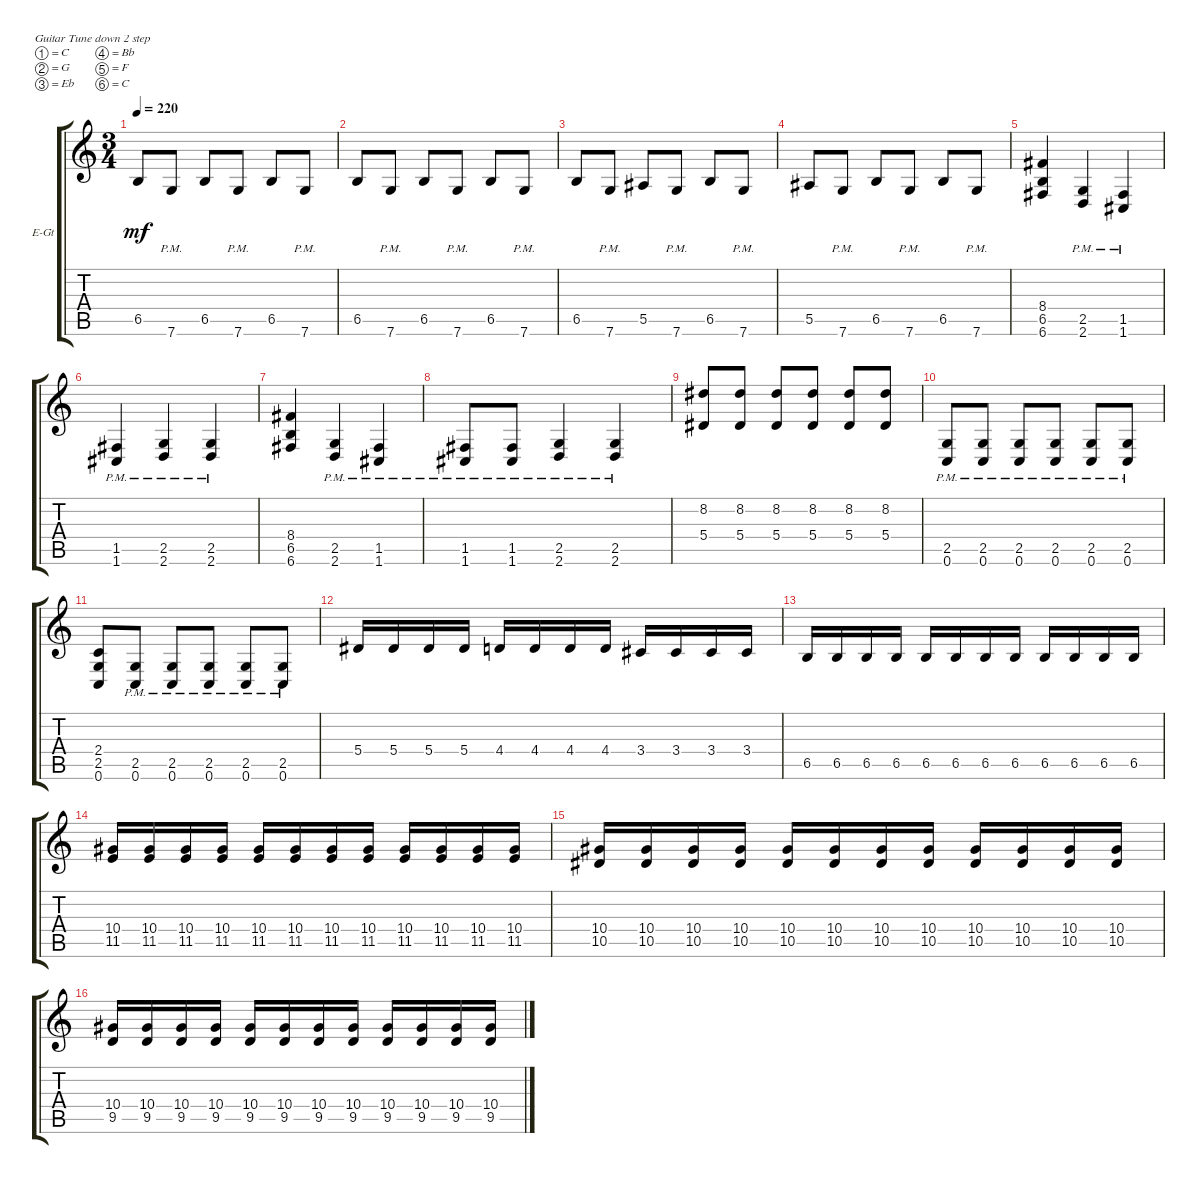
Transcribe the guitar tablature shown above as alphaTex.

\defaultSystemsLayout 4
\bracketExtendMode groupsimilarinstruments
\firstSystemTrackNameOrientation horizontal
\otherSystemsTrackNameOrientation horizontal
\track ("Knight Rhythm" "E-Gt") {instrument overdrivenguitar}
\staff {score tabs}
\tuning (C4 G3 Eb3 Bb2 F2 C2)
\ts (3 4)
\tempo 220
\clef g2
\ks c
6.5.8{dy mf} 7.6{pm}.8 6.5.8 7.6{pm}.8 6.5.8 7.6{pm}.8 |
6.5.8 7.6{pm}.8 6.5.8 7.6{pm}.8 6.5.8 7.6{pm}.8 |
6.5.8 7.6{pm}.8 5.5.8 7.6{pm}.8 6.5.8 7.6{pm}.8 |
5.5.8 7.6{pm}.8 6.5.8 7.6{pm}.8 6.5.8 7.6{pm}.8 |
(6.5 8.4 6.6).4 (2.6{pm} 2.5{pm}).4 (1.6{pm} 1.5{pm}).4 |
(1.6{pm} 1.5{pm}).4 (2.6{pm} 2.5{pm}).4 (2.6{pm} 2.5{pm}).4 |
(6.5 8.4 6.6).4 (2.6{pm} 2.5{pm}).4 (1.6{pm} 1.5{pm}).4 |
(1.6{pm} 1.5{pm}).8 (1.6{pm} 1.5{pm}).8 (2.5{pm} 2.6{pm}).4 (2.5{pm} 2.6{pm}).4 |
(5.4 8.2).8 (5.4 8.2).8 (5.4 8.2).8 (5.4 8.2).8 (5.4 8.2).8 (5.4 8.2).8 |
(0.6{pm} 2.5{pm}).8 (0.6{pm} 2.5{pm}).8 (0.6{pm} 2.5{pm}).8 (0.6{pm} 2.5{pm}).8 (0.6{pm} 2.5{pm}).8 (0.6{pm} 2.5{pm}).8 |
(0.6 2.5 2.4).8 (0.6{pm} 2.5{pm}).8 (0.6{pm} 2.5{pm}).8 (0.6{pm} 2.5{pm}).8 (0.6{pm} 2.5{pm}).8 (0.6{pm} 2.5{pm}).8 |
5.4.16 5.4.16 5.4.16 5.4.16 4.4.16 4.4.16 4.4.16 4.4.16 3.4.16 3.4.16 3.4.16 3.4.16 |
6.5.16 6.5.16 6.5.16 6.5.16 6.5.16 6.5.16 6.5.16 6.5.16 6.5.16 6.5.16 6.5.16 6.5.16 |
(11.5 10.4).16 (10.4 11.5).16 (10.4 11.5).16 (10.4 11.5).16 (10.4 11.5).16 (10.4 11.5).16 (10.4 11.5).16 (10.4 11.5).16 (10.4 11.5).16 (10.4 11.5).16 (10.4 11.5).16 (10.4 11.5).16 |
(10.4 10.5).16 (10.4 10.5).16 (10.4 10.5).16 (10.4 10.5).16 (10.4 10.5).16 (10.4 10.5).16 (10.4 10.5).16 (10.4 10.5).16 (10.4 10.5).16 (10.4 10.5).16 (10.4 10.5).16 (10.4 10.5).16 |
(10.4 9.5).16 (10.4 9.5).16 (10.4 9.5).16 (10.4 9.5).16 (10.4 9.5).16 (10.4 9.5).16 (10.4 9.5).16 (10.4 9.5).16 (10.4 9.5).16 (10.4 9.5).16 (10.4 9.5).16 (10.4 9.5).16
